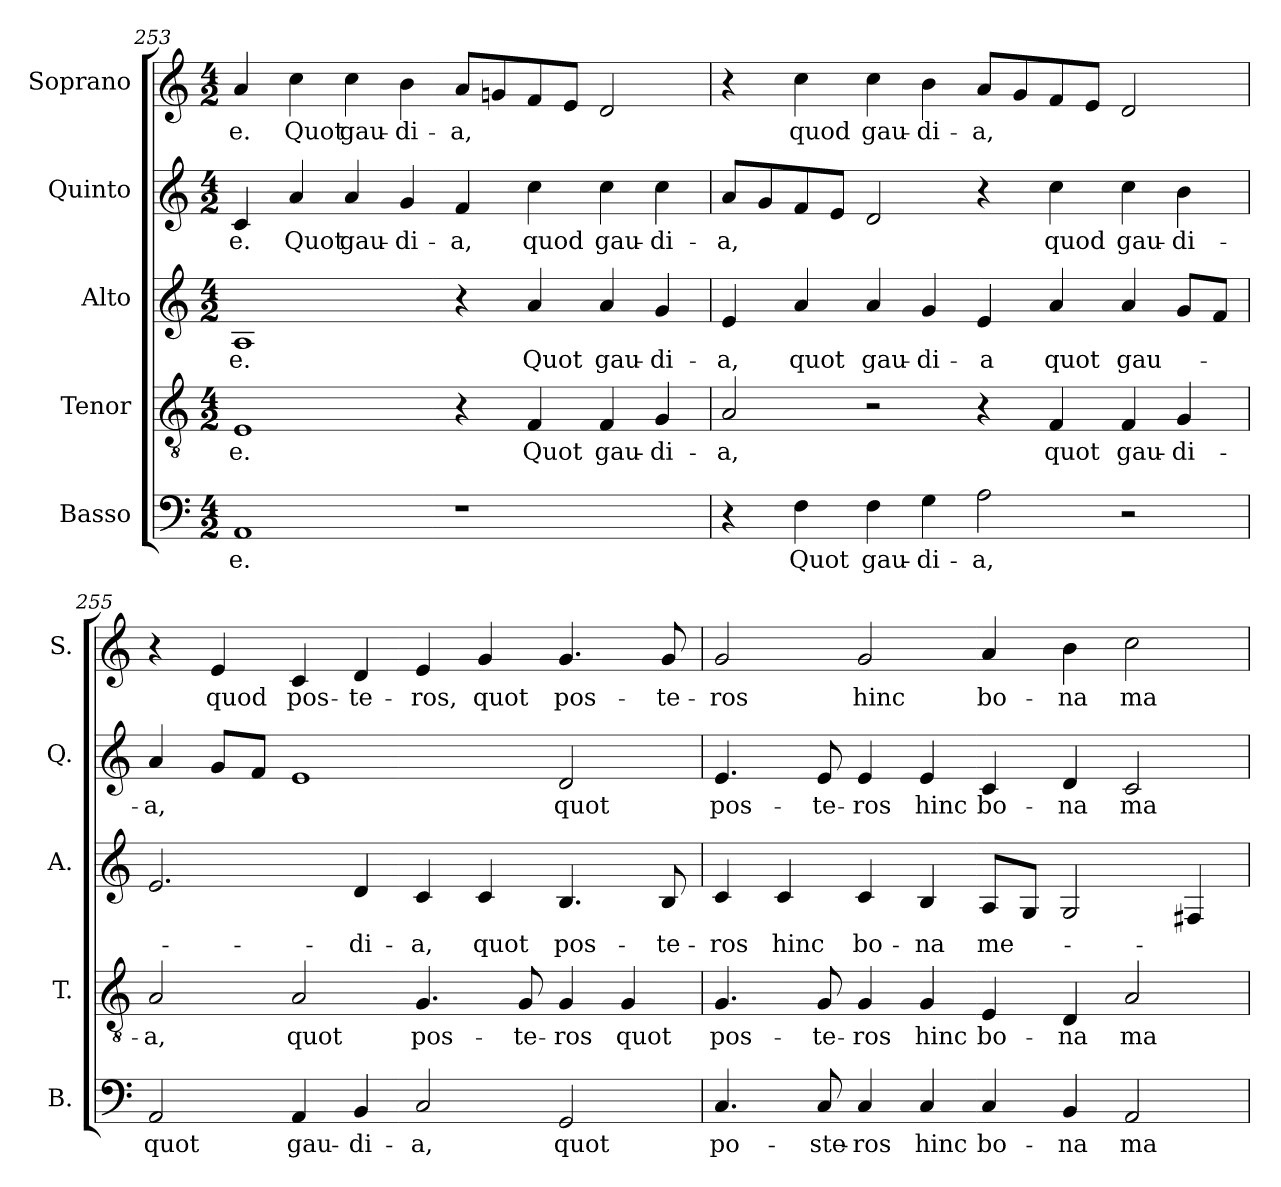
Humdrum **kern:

**kern	**text	**kern	**text	**kern	**text	**kern	**text	**kern	**text
*part5	*part5	*part4	*part4	*part3	*part3	*part2	*part2	*part1	*part1
*staff5	*staff5	*staff4	*staff4	*staff3	*staff3	*staff2	*staff2	*staff1	*staff1
*I"Basso	*	*I"Tenor	*	*I"Alto	*	*I"Quinto	*	*I"Soprano	*
*I'B.	*	*I'T.	*	*I'A.	*	*I'Q.	*	*I'S.	*
*clefF4	*	*clefGv2	*	*clefG2	*	*clefG2	*	*clefG2	*
*	*	*ITrd7c12	*	*	*	*	*	*	*
*k[]	*	*k[]	*	*k[]	*	*k[]	*	*k[]	*
*C:	*	*C:	*	*C:	*	*C:	*	*C:	*
*M4/2	*	*M4/2	*	*M4/2	*	*M4/2	*	*M4/2	*
=253	=253	=253	=253	=253	=253	=253	=253	=253	=253
!	!LO:LY:b:color=#000000	!	!	!	!	!	!	!	!
!	!	!	!LO:LY:b:color=#000000	!	!	!	!	!	!
!	!	!	!	!	!LO:LY:b:color=#000000	!	!	!	!
!	!	!	!	!	!	!	!LO:LY:b:color=#000000	!	!
!	!	!	!	!	!	!	!	!	!LO:LY:b:color=#000000
1AAi	-e.	1EEi	-e.	1Ai	-e.	4ci/	-e.	4ai/	-e.
!	!	!	!	!	!	!	!LO:LY:b:color=#000000	!	!
!	!	!	!	!	!	!	!	!	!LO:LY:b:color=#000000
.	.	.	.	.	.	4ai/	Quot	4cci\	Quot
!	!	!	!	!	!	!	!LO:LY:b:color=#000000	!	!
!	!	!	!	!	!	!	!	!	!LO:LY:b:color=#000000
.	.	.	.	.	.	4ai/	gau-	4cci\	gau-
!	!	!	!	!	!	!	!LO:LY:b:color=#000000	!	!
!	!	!	!	!	!	!	!	!	!LO:LY:b:color=#000000
.	.	.	.	.	.	4gi/	-di-	4bi\	-di-
!	!	!	!	!	!	!	!LO:LY:b:color=#000000	!	!
!	!	!	!	!	!	!	!	!	!LO:LY:b:color=#000000
1r	.	4r	.	4r	.	4fi/	-a,	8ai/L	-a,
.	.	.	.	.	.	.	.	8gni/	.
!	!	!	!LO:LY:b:color=#000000	!	!	!	!	!	!
!	!	!	!	!	!LO:LY:b:color=#000000	!	!	!	!
!	!	!	!	!	!	!	!LO:LY:b:color=#000000	!	!
.	.	4FFi/	Quot	4ai/	Quot	4cci\	quod	8fi/	.
.	.	.	.	.	.	.	.	8ei/J	.
!	!	!	!LO:LY:b:color=#000000	!	!	!	!	!	!
!	!	!	!	!	!LO:LY:b:color=#000000	!	!	!	!
!	!	!	!	!	!	!	!LO:LY:b:color=#000000	!	!
.	.	4FFi/	gau-	4ai/	gau-	4cci\	gau-	2di/	.
!	!	!	!LO:LY:b:color=#000000	!	!	!	!	!	!
!	!	!	!	!	!LO:LY:b:color=#000000	!	!	!	!
!	!	!	!	!	!	!	!LO:LY:b:color=#000000	!	!
.	.	4GGi/	-di-	4gi/	-di-	4cci\	-di-	.	.
!!LO:LB:g=z
=254	=254	=254	=254	=254	=254	=254	=254	=254	=254
!	!	!	!LO:LY:b:color=#000000	!	!	!	!	!	!
!	!	!	!	!	!LO:LY:b:color=#000000	!	!	!	!
!	!	!	!	!	!	!	!LO:LY:b:color=#000000	!	!
4r	.	2AAi/	-a,	4ei/	-a,	8ai/L	-a,	4r	.
.	.	.	.	.	.	8gi/	.	.	.
!	!LO:LY:b:color=#000000	!	!	!	!	!	!	!	!
!	!	!	!	!	!LO:LY:b:color=#000000	!	!	!	!
!	!	!	!	!	!	!	!	!	!LO:LY:b:color=#000000
4Fi\	Quot	.	.	4ai/	quot	8fi/	.	4cci\	quod
.	.	.	.	.	.	8ei/J	.	.	.
!	!LO:LY:b:color=#000000	!	!	!	!	!	!	!	!
!	!	!	!	!	!LO:LY:b:color=#000000	!	!	!	!
!	!	!	!	!	!	!	!	!	!LO:LY:b:color=#000000
4Fi\	gau-	2r	.	4ai/	gau-	2di/	.	4cci\	gau-
!	!LO:LY:b:color=#000000	!	!	!	!	!	!	!	!
!	!	!	!	!	!LO:LY:b:color=#000000	!	!	!	!
!	!	!	!	!	!	!	!	!	!LO:LY:b:color=#000000
4Gi\	-di-	.	.	4gi/	-di-	.	.	4bi\	-di-
!	!LO:LY:b:color=#000000	!	!	!	!	!	!	!	!
!	!	!	!	!	!LO:LY:b:color=#000000	!	!	!	!
!	!	!	!	!	!	!	!	!	!LO:LY:b:color=#000000
2Ai\	-a,	4r	.	4ei/	-a	4r	.	8ai/L	-a,
.	.	.	.	.	.	.	.	8gi/	.
!	!	!	!LO:LY:b:color=#000000	!	!	!	!	!	!
!	!	!	!	!	!LO:LY:b:color=#000000	!	!	!	!
!	!	!	!	!	!	!	!LO:LY:b:color=#000000	!	!
.	.	4FFi/	quot	4ai/	quot	4cci\	quod	8fi/	.
.	.	.	.	.	.	.	.	8ei/J	.
!	!	!	!LO:LY:b:color=#000000	!	!	!	!	!	!
!	!	!	!	!	!LO:LY:b:color=#000000	!	!	!	!
!	!	!	!	!	!	!	!LO:LY:b:color=#000000	!	!
2r	.	4FFi/	gau-	4ai/	gau-	4cci\	gau-	2di/	.
!	!	!	!LO:LY:b:color=#000000	!	!	!	!	!	!
!	!	!	!	!	!	!	!LO:LY:b:color=#000000	!	!
.	.	4GGi/	-di-	8gi/L	.	4bi\	-di-	.	.
.	.	.	.	8fi/J	.	.	.	.	.
=255	=255	=255	=255	=255	=255	=255	=255	=255	=255
!	!LO:LY:b:color=#000000	!	!	!	!	!	!	!	!
!	!	!	!LO:LY:b:color=#000000	!	!	!	!	!	!
!	!	!	!	!	!	!	!LO:LY:b:color=#000000	!	!
2AAi/	quot	2AAi/	-a,	2.ei/	.	4ai/	-a,	4r	.
!	!	!	!	!	!	!	!	!	!LO:LY:b:color=#000000
.	.	.	.	.	.	8gi/L	.	4ei/	quod
.	.	.	.	.	.	8fi/J	.	.	.
!	!LO:LY:b:color=#000000	!	!	!	!	!	!	!	!
!	!	!	!LO:LY:b:color=#000000	!	!	!	!	!	!
!	!	!	!	!	!	!	!	!	!LO:LY:b:color=#000000
4AAi/	gau-	2AAi/	quot	.	.	1ei	.	4ci/	pos-
!	!LO:LY:b:color=#000000	!	!	!	!	!	!	!	!
!	!	!	!	!	!LO:LY:b:color=#000000	!	!	!	!
!	!	!	!	!	!	!	!	!	!LO:LY:b:color=#000000
4BBi/	-di-	.	.	4di/	-di-	.	.	4di/	-te-
!	!LO:LY:b:color=#000000	!	!	!	!	!	!	!	!
!	!	!	!LO:LY:b:color=#000000	!	!	!	!	!	!
!	!	!	!	!	!LO:LY:b:color=#000000	!	!	!	!
!	!	!	!	!	!	!	!	!	!LO:LY:b:color=#000000
2Ci/	-a,	4.GGi/	pos-	4ci/	-a,	.	.	4ei/	-ros,
!	!	!	!	!	!LO:LY:b:color=#000000	!	!	!	!
!	!	!	!	!	!	!	!	!	!LO:LY:b:color=#000000
.	.	.	.	4ci/	quot	.	.	4gi/	quot
!	!	!	!LO:LY:b:color=#000000	!	!	!	!	!	!
.	.	8GGi/	-te-	.	.	.	.	.	.
!	!LO:LY:b:color=#000000	!	!	!	!	!	!	!	!
!	!	!	!LO:LY:b:color=#000000	!	!	!	!	!	!
!	!	!	!	!	!LO:LY:b:color=#000000	!	!	!	!
!	!	!	!	!	!	!	!LO:LY:b:color=#000000	!	!
!	!	!	!	!	!	!	!	!	!LO:LY:b:color=#000000
2GGi/	quot	4GGi/	-ros	4.Bi/	pos-	2di/	quot	4.gi/	pos-
!	!	!	!LO:LY:b:color=#000000	!	!	!	!	!	!
.	.	4GGi/	quot	.	.	.	.	.	.
!	!	!	!	!	!LO:LY:b:color=#000000	!	!	!	!
!	!	!	!	!	!	!	!	!	!LO:LY:b:color=#000000
.	.	.	.	8Bi/	-te-	.	.	8gi/	-te-
=256	=256	=256	=256	=256	=256	=256	=256	=256	=256
!	!LO:LY:b:color=#000000	!	!	!	!	!	!	!	!
!	!	!	!LO:LY:b:color=#000000	!	!	!	!	!	!
!	!	!	!	!	!LO:LY:b:color=#000000	!	!	!	!
!	!	!	!	!	!	!	!LO:LY:b:color=#000000	!	!
!	!	!	!	!	!	!	!	!	!LO:LY:b:color=#000000
4.Ci/	po-	4.GGi/	pos-	4ci/	-ros	4.ei/	pos-	2gi/	-ros
!	!	!	!	!	!LO:LY:b:color=#000000	!	!	!	!
.	.	.	.	4ci/	hinc	.	.	.	.
!	!LO:LY:b:color=#000000	!	!	!	!	!	!	!	!
!	!	!	!LO:LY:b:color=#000000	!	!	!	!	!	!
!	!	!	!	!	!	!	!LO:LY:b:color=#000000	!	!
8Ci/	-ste-	8GGi/	-te-	.	.	8ei/	-te-	.	.
!	!LO:LY:b:color=#000000	!	!	!	!	!	!	!	!
!	!	!	!LO:LY:b:color=#000000	!	!	!	!	!	!
!	!	!	!	!	!LO:LY:b:color=#000000	!	!	!	!
!	!	!	!	!	!	!	!LO:LY:b:color=#000000	!	!
!	!	!	!	!	!	!	!	!	!LO:LY:b:color=#000000
4Ci/	-ros	4GGi/	-ros	4ci/	bo-	4ei/	-ros	2gi/	hinc
!	!LO:LY:b:color=#000000	!	!	!	!	!	!	!	!
!	!	!	!LO:LY:b:color=#000000	!	!	!	!	!	!
!	!	!	!	!	!LO:LY:b:color=#000000	!	!	!	!
!	!	!	!	!	!	!	!LO:LY:b:color=#000000	!	!
4Ci/	hinc	4GGi/	hinc	4Bi/	-na	4ei/	hinc	.	.
!	!LO:LY:b:color=#000000	!	!	!	!	!	!	!	!
!	!	!	!LO:LY:b:color=#000000	!	!	!	!	!	!
!	!	!	!	!	!LO:LY:b:color=#000000	!	!	!	!
!	!	!	!	!	!	!	!LO:LY:b:color=#000000	!	!
!	!	!	!	!	!	!	!	!	!LO:LY:b:color=#000000
4Ci/	bo-	4EEi/	bo-	8Ai/L	me-	4ci/	bo-	4ai/	bo-
.	.	.	.	8Gi/J	.	.	.	.	.
!	!LO:LY:b:color=#000000	!	!	!	!	!	!	!	!
!	!	!	!LO:LY:b:color=#000000	!	!	!	!	!	!
!	!	!	!	!	!	!	!LO:LY:b:color=#000000	!	!
!	!	!	!	!	!	!	!	!	!LO:LY:b:color=#000000
4BBi/	-na	4DDi/	-na	2Gi/	.	4di/	-na	4bi\	-na
!	!LO:LY:b:color=#000000	!	!	!	!	!	!	!	!
!	!	!	!LO:LY:b:color=#000000	!	!	!	!	!	!
!	!	!	!	!	!	!	!LO:LY:b:color=#000000	!	!
!	!	!	!	!	!	!	!	!	!LO:LY:b:color=#000000
2AAi/	ma-	2AAi/	ma-	.	.	2ci/	ma-	2cci\	ma-
.	.	.	.	4F#Xi/	.	.	.	.	.
=	=	=	=	=	=	=	=	=	=
*-	*-	*-	*-	*-	*-	*-	*-	*-	*-
